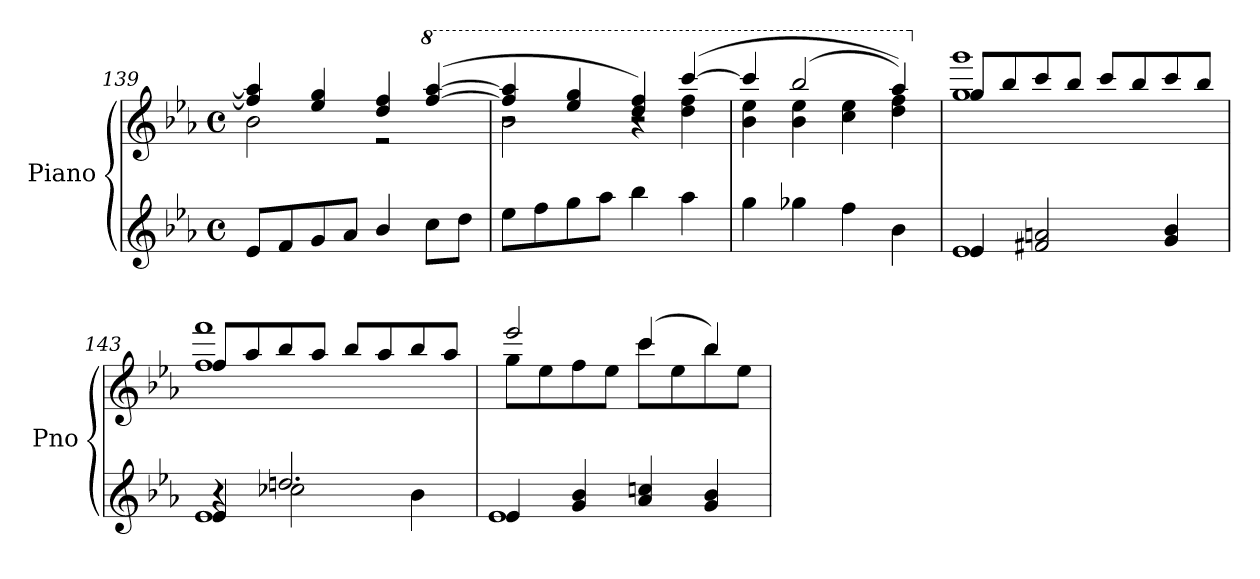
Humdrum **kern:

**kern	**kern	**dynam
*part1	*part1	*part1
*staff2	*staff1	*staff1/2
*I"Piano	*	*
*I'Pno	*	*
*clefG2	*clefG2	*
*k[b-e-a-]	*k[b-e-a-]	*
*M4/4	*M4/4	*
*met(c)	*met(c)	*
=139	=139	=139
*	*^	*
8e-/L	4ff/] 4aa-/]	2b-\	.
8f/	.	.	.
8g/	4ee-/ 4gg/	.	.
8a-/J	.	.	.
4b-/	4dd/ 4ff/	2r	.
*	*8va	*	*
8cc\L	(>[4fff/ [4aaa-/	.	.
8dd\J	.	.	.
!!LO:LB:g=z
=140	=140	=140	=140
*	*	*^	*
8ee-\L	4fff/] 4aaa-/]	2bb-\	2r	.
8ff\	.	.	.	.
8gg\	4eee-/ 4ggg/	.	.	.
8aa-\J	.	.	.	.
4bb-\	4ddd/ 4fff/)	2r	4r	.
4aa-\	(>[4cccc/	.	4ddd\ 4fff\	.
*	*	*v	*v	*
=141	=141	=141	=141
4gg\	4cccc/]	4bb-\ 4eee-\	.
4gg-X\	(>2bbb-/	4bb-\ 4eee-\	.
4ff\	.	4ccc\ 4eee-\	.
4b-\	4aaa-/))	4ddd\ 4fff\	.
=142	=142	=142	=142
*^	*	*	*
*	*	*X8va	*	*
!	!	!	!	!LO:DY:b
4e-/	1e-	8gg/L	1gg 1ggg	other-dynamics
.	.	8bb-/	.	.
2f#X/ 2an/	.	8ccc/	.	.
.	.	8bb-/J	.	.
.	.	8ccc/L	.	.
.	.	8bb-/	.	.
4g/ 4b-/	.	8ccc/	.	.
.	.	8bb-/J	.	.
=143	=143	=143	=143	=143
*	*^	*	*	*
4e-/	1e-	4r	8ff/L	1ff 1fff	.
.	.	.	8aa-/	.	.
2.ddn/	.	2cc-X\	8bb-/	.	.
.	.	.	8aa-/J	.	.
.	.	.	8bb-/L	.	.
.	.	.	8aa-/	.	.
.	.	4b-\	8bb-/	.	.
.	.	.	8aa-/J	.	.
*	*v	*v	*	*	*
!!LO:LB:g=z	!!
=144	=144	=144	=144	=144
4e-/	1e-	2eee-/	8gg\L	.
.	.	.	8ee-\	.
4g/ 4b-/	.	.	8ff\	.
.	.	.	8ee-\J	.
4a-/ 4ccn/	.	(>4ccc/	8ccc\L	.
.	.	.	8ee-\	.
4g/ 4b-/	.	4bb-/)	8bb-\	.
.	.	.	8ee-\J	.
*v	*v	*	*	*
*	*v	*v	*
=	=	=
*-	*-	*-
